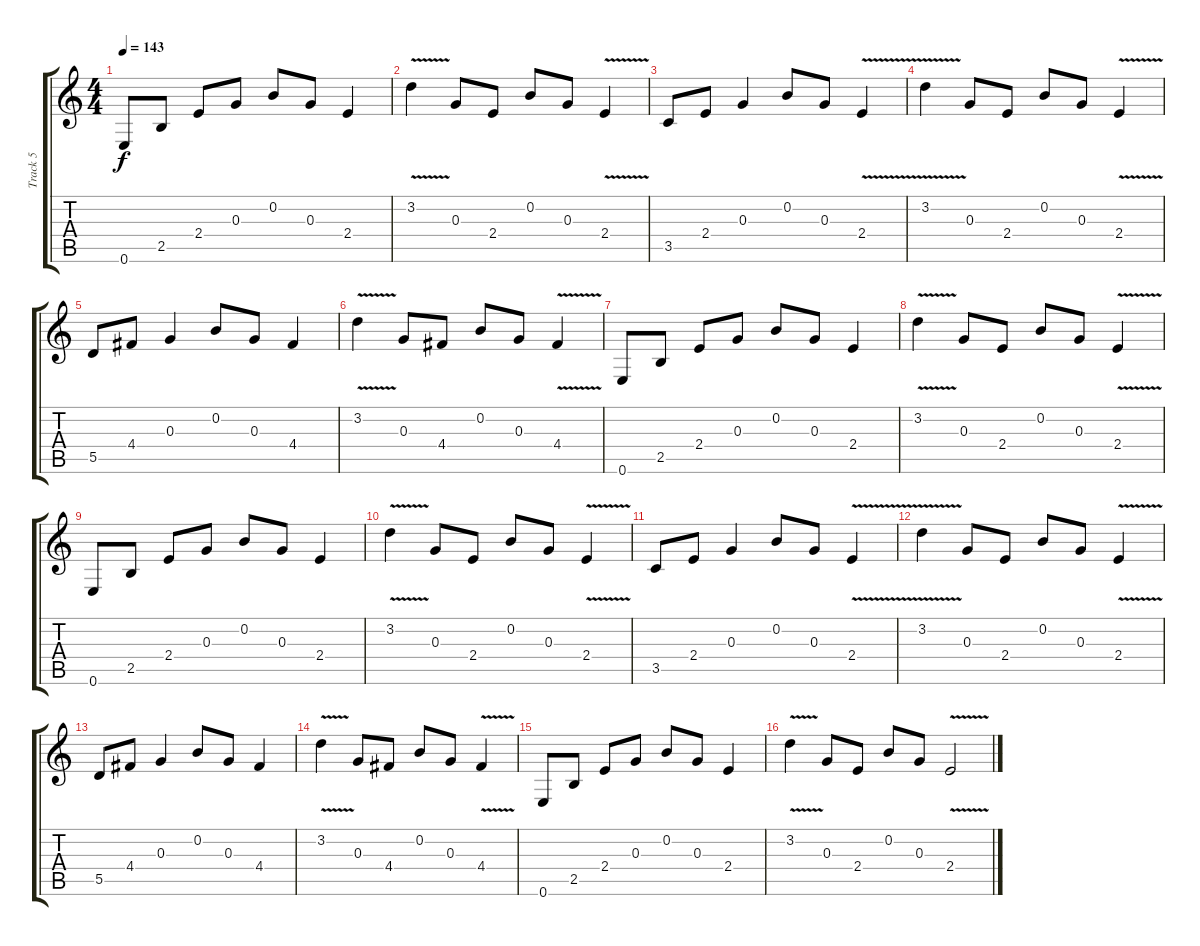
\track ("Track 5" "Track 5") {instrument electricguitarclean}
\staff {score tabs}
\tuning (E4 B3 G3 D3 A2 E2) {hide}
\ts (4 4)
\tempo 143
\clef g2
\ks c
0.6.8{dy f} 2.5.8 2.4.8 0.3.8 0.2.8 0.3.8 2.4.4 |
3.2{v}.4 0.3.8 2.4.8 0.2.8 0.3.8 2.4{v}.4 |
3.5.8 2.4.8 0.3.4 0.2.8 0.3.8 2.4{v}.4 |
3.2{v}.4 0.3.8 2.4.8 0.2.8 0.3.8 2.4{v}.4 |
5.5.8 4.4.8 0.3.4 0.2.8 0.3.8 4.4.4 |
3.2{v}.4 0.3.8 4.4.8 0.2.8 0.3.8 4.4{v}.4 |
0.6.8 2.5.8 2.4.8 0.3.8 0.2.8 0.3.8 2.4.4 |
3.2{v}.4 0.3.8 2.4.8 0.2.8 0.3.8 2.4{v}.4 |
0.6.8 2.5.8 2.4.8 0.3.8 0.2.8 0.3.8 2.4.4 |
3.2{v}.4 0.3.8 2.4.8 0.2.8 0.3.8 2.4{v}.4 |
3.5.8 2.4.8 0.3.4 0.2.8 0.3.8 2.4{v}.4 |
3.2{v}.4 0.3.8 2.4.8 0.2.8 0.3.8 2.4{v}.4 |
5.5.8 4.4.8 0.3.4 0.2.8 0.3.8 4.4.4 |
3.2{v}.4 0.3.8 4.4.8 0.2.8 0.3.8 4.4{v}.4 |
0.6.8 2.5.8 2.4.8 0.3.8 0.2.8 0.3.8 2.4.4 |
3.2{v}.4 0.3.8 2.4.8 0.2.8 0.3.8 2.4{v}.2
